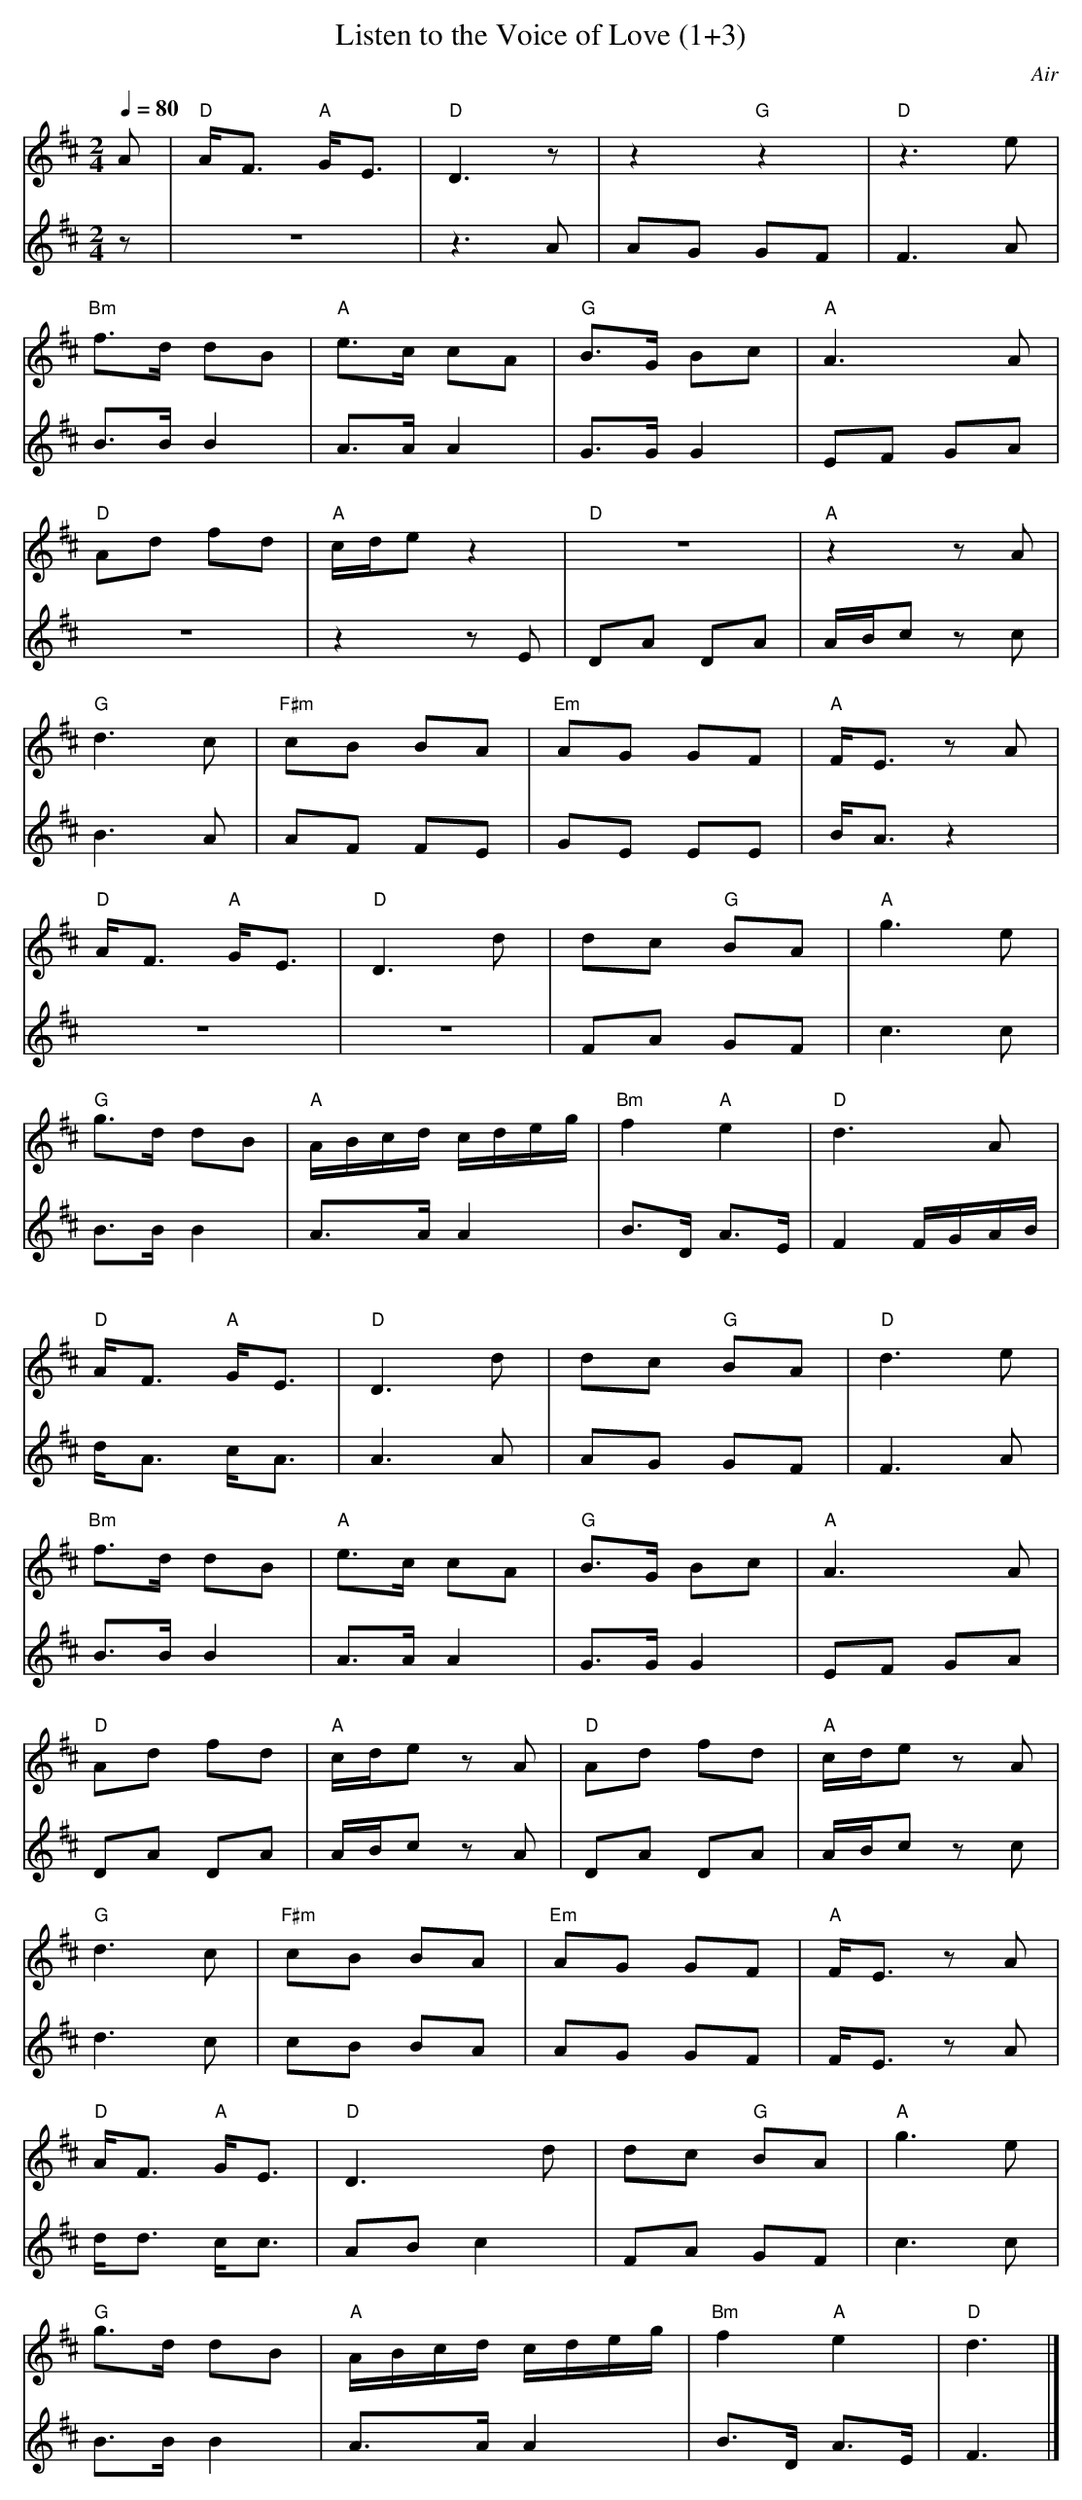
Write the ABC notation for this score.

X:1
T:Listen to the Voice of Love (1+3)
C:Air
M:2/4
L:1/8
Q:1/4=80
K:Dmaj
V:1
A|"D"A<F "A"G<E|"D"D3 z|z2 "G"z2|"D"z3e|
"Bm"f>d dB|"A"e>c cA|"G"B>G Bc|"A"A3 A|
"D"Ad fd |"A"c/2d/2e z2|"D"z4|"A"z2 zA|
"G"d3 c|"F#m"cB BA|"Em"AG GF|"A"F<E zA|
"D"A<F "A"G<E|"D"D3 d|dc "G"BA|"A"g3e|
"G"g>d dB|"A"A/2B/2c/2d/2 c/2d/2e/2g/2|"Bm"f2 "A"e2|"D"d3A|
"D"A<F "A"G<E|"D"D3 d|dc "G"BA|"D"d3e|
"Bm"f>d dB|"A"e>c cA|"G"B>G Bc|"A"A3 A|
"D"Ad fd |"A"c/2d/2e zA|"D"Ad fd|"A"c/2d/2e zA|
"G"d3 c|"F#m"cB BA|"Em"AG GF|"A"F<E zA|
"D"A<F "A"G<E|"D"D3 d|dc "G"BA|"A"g3e|
"G"g>d dB|"A"A/2B/2c/2d/2 c/2d/2e/2g/2|"Bm"f2 "A"e2|"D"d3|]
V:3
z|z4|z3 A|AG GF|F3A|
B>BB2|A>AA2|G>GG2|EF GA|
z4|z2zE|DA DA|A/B/c zc|
B3A|AF FE|GE EE|B<A z2|
z4|z4|FA GF|c3c|
B>BB2|A>AA2|B>D A>E|F2F/G/A/B/|
d<A c<A|A3 A|AG GF|F3A|
B>BB2|A>AA2|G>GG2|EF GA|
DA DA|A/B/c zA|DA DA|A/B/c zc|
d3 c|cB BA|AG GF|F<E zA|
d<d c<c|AB c2|FA GF|c3c|
B>BB2|A>AA2|B>D A>E|F3|]
